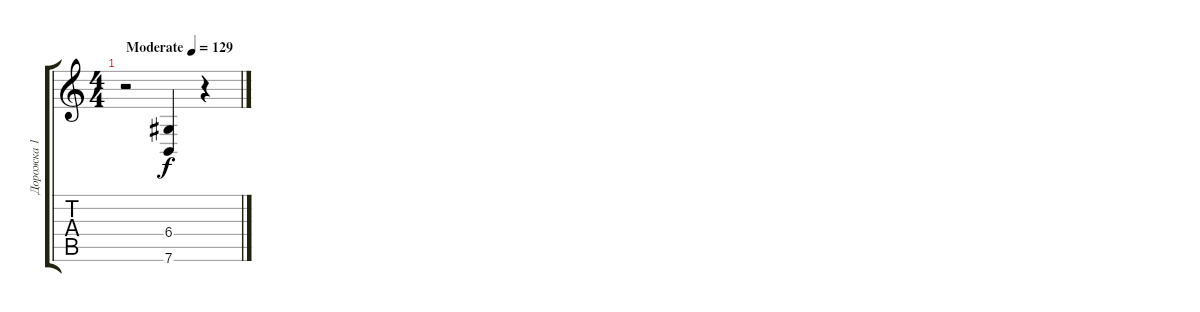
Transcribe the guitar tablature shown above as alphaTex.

\track ("Дорожка 1" "Дорожка 1") {instrument seashore}
\staff {score tabs}
\tuning (E4 B3 G3 D3 A2 E2) {hide}
\ts (4 4)
\tempo (129 "Moderate")
\clef g2
\ks c
r.2{dy f instrument seashore} (6.4 7.6).4 r.4
